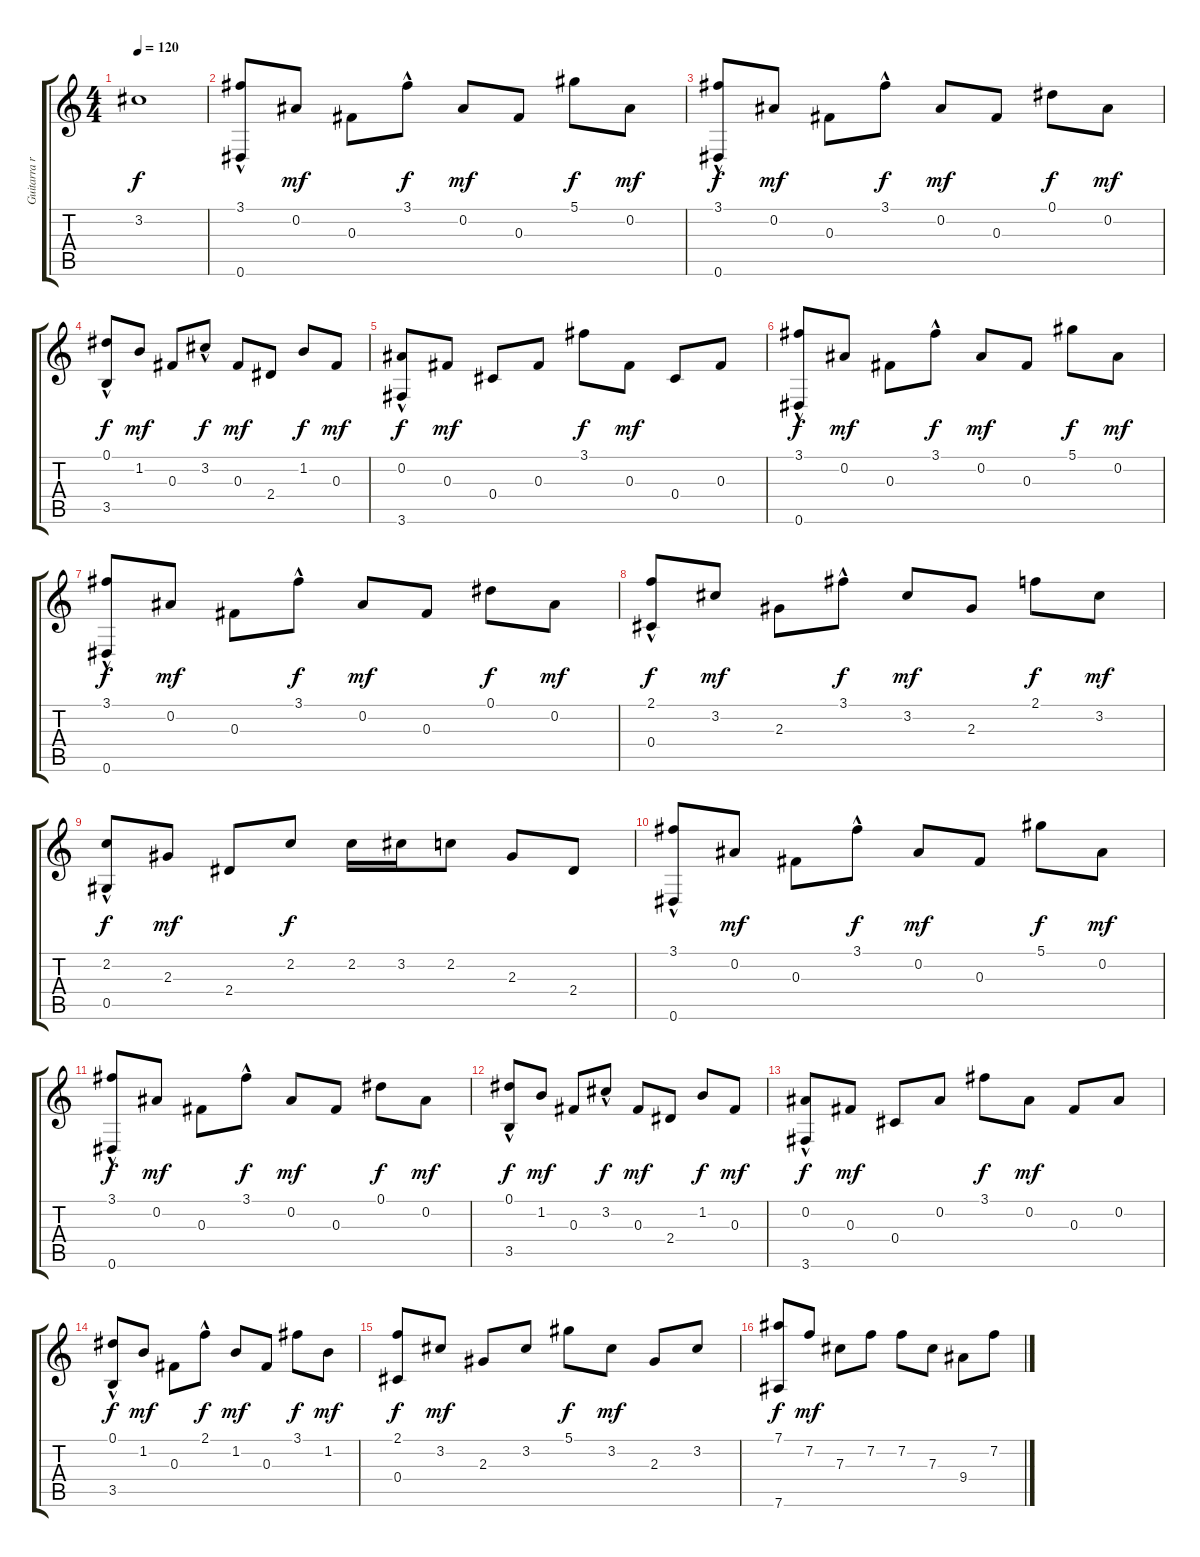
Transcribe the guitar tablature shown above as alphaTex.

\track ("Guitarra ritmica" "Guitarra r") {instrument acousticguitarsteel}
\staff {score tabs}
\tuning (Eb4 Bb3 Gb3 Db3 Ab2 Eb2) {hide}
\ts (4 4)
\tempo 120
\clef g2
\ks c
3.2.1{dy f} |
(3.1{hac} 0.6).8 0.2.8{dy mf} 0.3.8 3.1{hac}.8{dy f} 0.2.8{dy mf} 0.3.8 5.1.8{dy f} 0.2.8{dy mf} |
(3.1{hac} 0.6).8{dy f} 0.2.8{dy mf} 0.3.8 3.1{hac}.8{dy f} 0.2.8{dy mf} 0.3.8 0.1.8{dy f} 0.2.8{dy mf} |
(0.1{hac} 3.5).8{dy f} 1.2.8{dy mf} 0.3.8 3.2{hac}.8{dy f} 0.3.8{dy mf} 2.4.8 1.2.8{dy f} 0.3.8{dy mf} |
(0.2{hac} 3.6).8{dy f} 0.3.8{dy mf} 0.4.8 0.3.8 3.1.8{dy f} 0.3.8{dy mf} 0.4.8 0.3.8 |
(3.1{hac} 0.6).8{dy f} 0.2.8{dy mf} 0.3.8 3.1{hac}.8{dy f} 0.2.8{dy mf} 0.3.8 5.1.8{dy f} 0.2.8{dy mf} |
(3.1{hac} 0.6).8{dy f volume 7} 0.2.8{dy mf} 0.3.8 3.1{hac}.8{dy f} 0.2.8{dy mf} 0.3.8 0.1.8{dy f} 0.2.8{dy mf} |
(2.1{hac} 0.4).8{dy f} 3.2.8{dy mf} 2.3.8 3.1{hac}.8{dy f} 3.2.8{dy mf} 2.3.8 2.1.8{dy f} 3.2.8{dy mf} |
(2.2{hac} 0.5).8{dy f} 2.3.8{dy mf} 2.4.8 2.2.8{dy f} 2.2.16 3.2.16 2.2.8 2.3.8 2.4.8 |
(3.1{hac} 0.6).8{volume 3} 0.2.8{dy mf} 0.3.8 3.1{hac}.8{dy f} 0.2.8{dy mf} 0.3.8 5.1.8{dy f} 0.2.8{dy mf} |
(3.1{hac} 0.6).8{dy f} 0.2.8{dy mf} 0.3.8 3.1{hac}.8{dy f} 0.2.8{dy mf} 0.3.8 0.1.8{dy f} 0.2.8{dy mf} |
(0.1{hac} 3.5).8{dy f} 1.2.8{dy mf} 0.3.8 3.2{hac}.8{dy f} 0.3.8{dy mf} 2.4.8 1.2.8{dy f} 0.3.8{dy mf} |
(0.2{hac} 3.6).8{dy f volume 0} 0.3.8{dy mf} 0.4.8 0.2.8 3.1.8{dy f} 0.2.8{dy mf} 0.3.8 0.2.8 |
(0.1{hac} 3.5).8{dy f} 1.2.8{dy mf} 0.3.8 2.1{hac}.8{dy f} 1.2.8{dy mf} 0.3.8 3.1.8{dy f} 1.2.8{dy mf} |
(2.1 0.4).8{dy f} 3.2.8{dy mf} 2.3.8 3.2.8 5.1.8{dy f} 3.2.8{dy mf} 2.3.8 3.2.8 |
(7.1 7.6).8{dy f} 7.2.8{dy mf} 7.3.8 7.2.8 7.2.8 7.3.8 9.4.8 7.2.8
